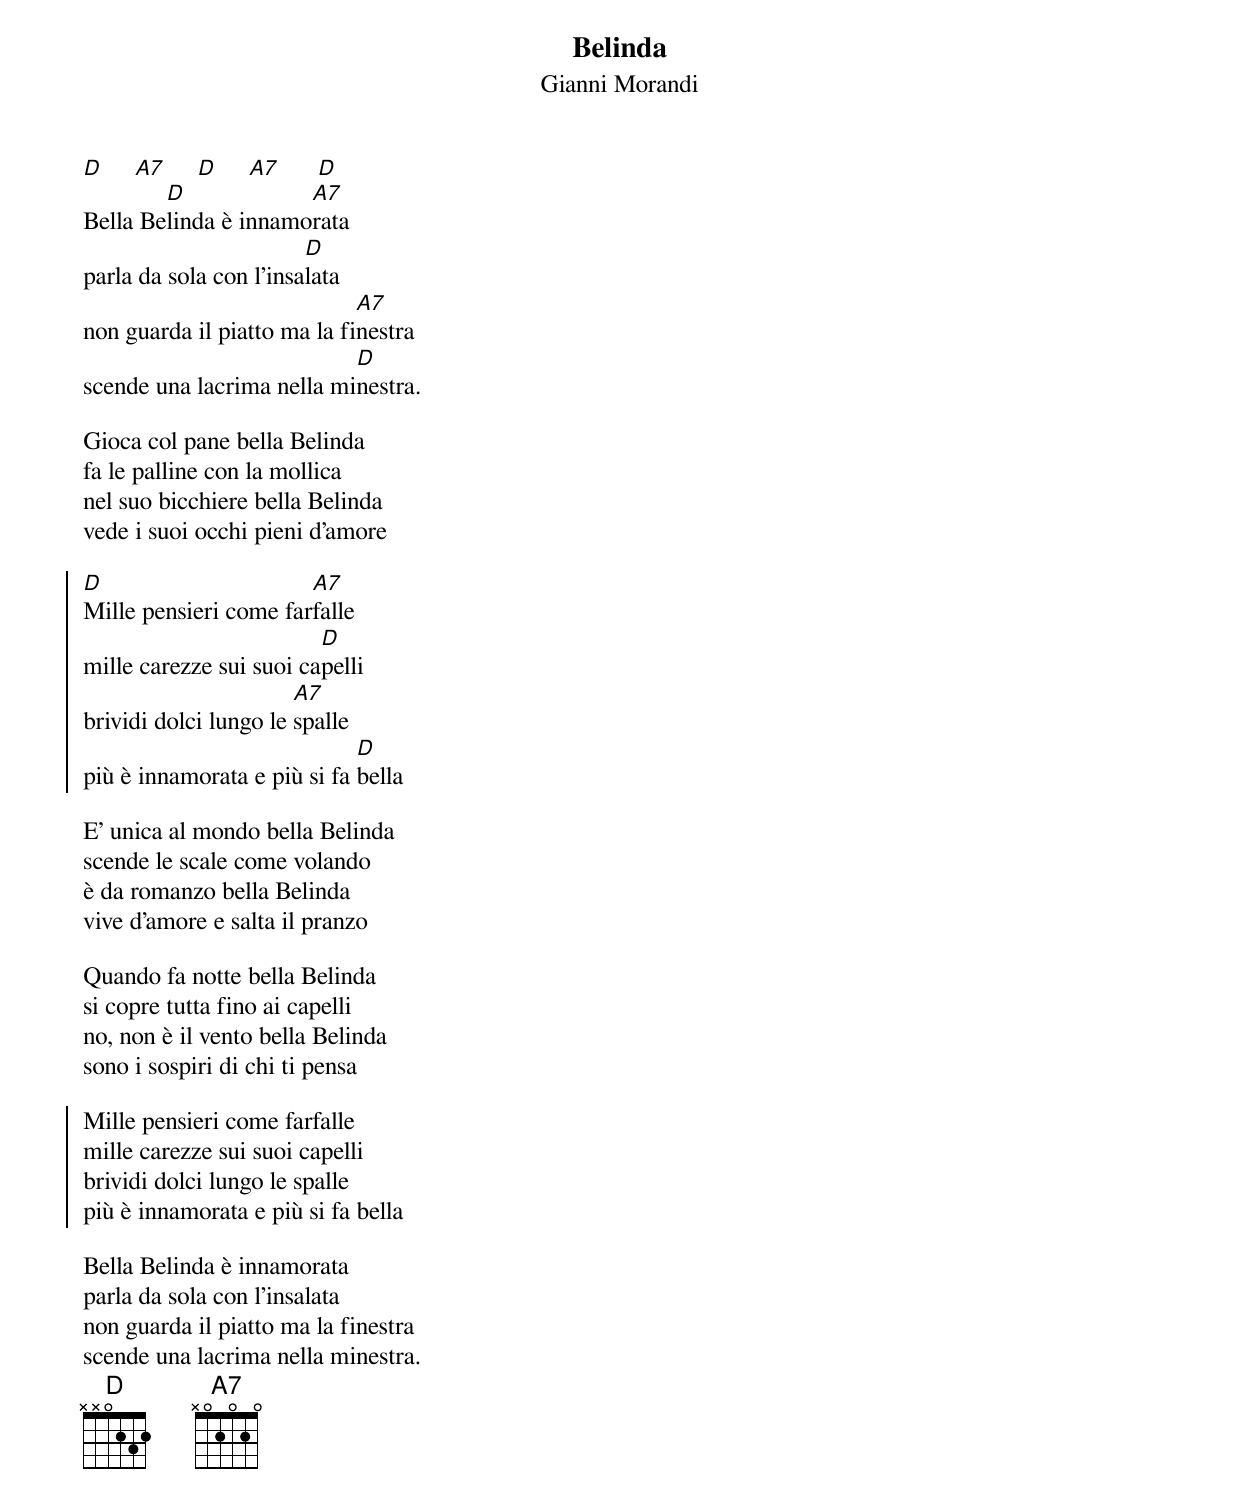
{title: Belinda}
{subtitle: Gianni Morandi}
[D]     [A7]     [D]     [A7]      [D]
Bella Be[D]linda è innamo[A7]rata
parla da sola con l'insa[D]lata
non guarda il piatto ma la fi[A7]nestra
scende una lacrima nella mi[D]nestra.

Gioca col pane bella Belinda
fa le palline con la mollica
nel suo bicchiere bella Belinda
vede i suoi occhi pieni d'amore

{soc}
[D]Mille pensieri come far[A7]falle
mille carezze sui suoi ca[D]pelli
brividi dolci lungo le [A7]spalle
più è innamorata e più si fa [D]bella
{eoc}

E' unica al mondo bella Belinda
scende le scale come volando
è da romanzo bella Belinda
vive d'amore e salta il pranzo

Quando fa notte bella Belinda
si copre tutta fino ai capelli
no, non è il vento bella Belinda
sono i sospiri di chi ti pensa

{soc}
Mille pensieri come farfalle
mille carezze sui suoi capelli
brividi dolci lungo le spalle
più è innamorata e più si fa bella
{eoc}

Bella Belinda è innamorata
parla da sola con l'insalata
non guarda il piatto ma la finestra
scende una lacrima nella minestra.
